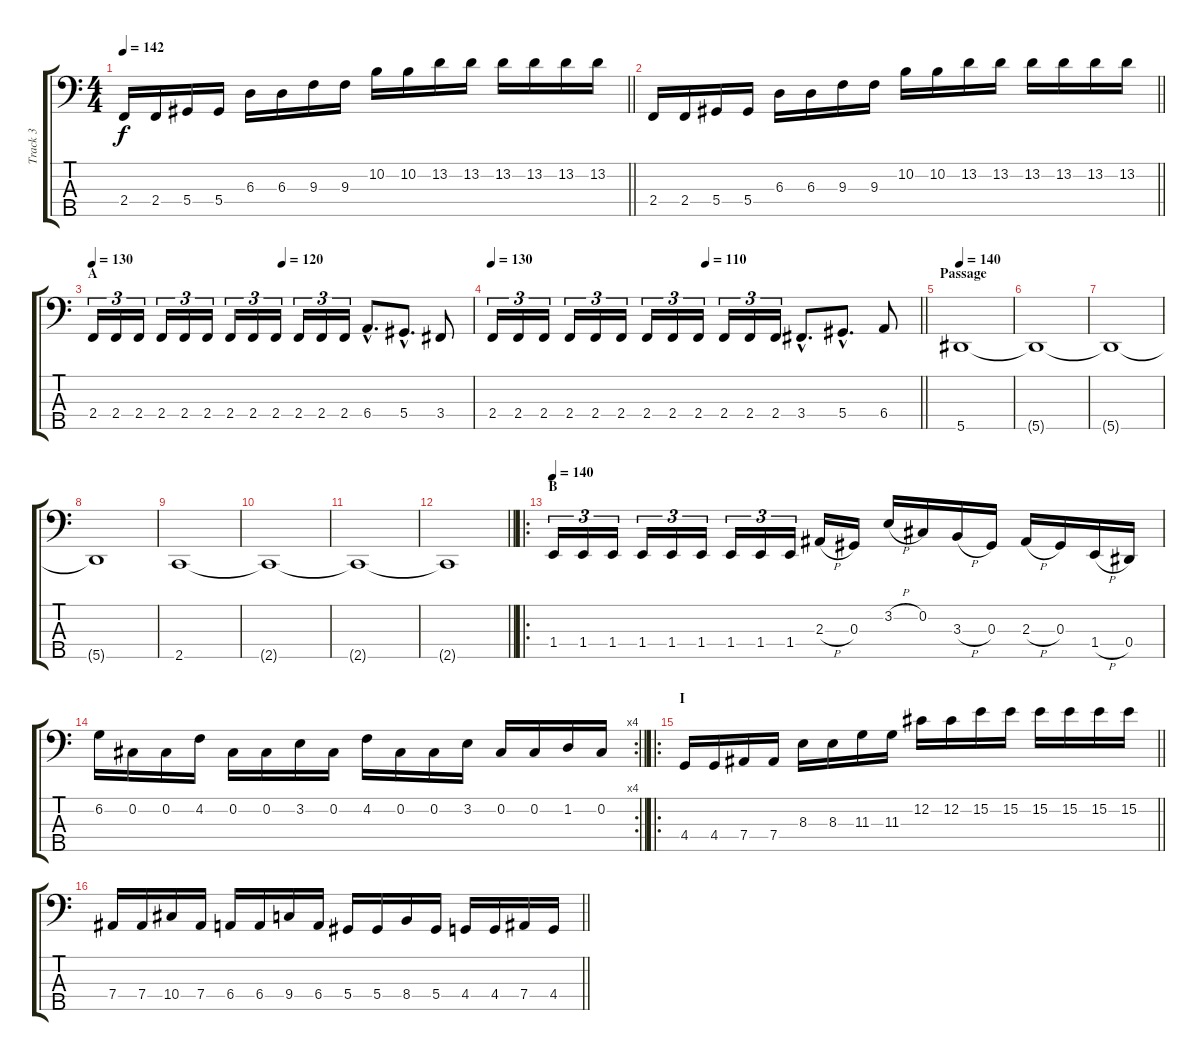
\track ("Track 3" "Track 3") {instrument electricbassfinger}
\staff {score tabs}
\tuning (Gb2 Db2 Ab1 Eb1 Bb0) {hide}
\ts (4 4)
\tempo 142
\clef f4
\barLineRight lightlight
\ks c
2.4.16{dy f} 2.4.16 5.4.16 5.4.16 6.3.16 6.3.16 9.3.16 9.3.16 10.2.16 10.2.16 13.2.16 13.2.16 13.2.16 13.2.16 13.2.16 13.2.16 |
\barLineRight lightlight
2.4.16 2.4.16 5.4.16 5.4.16 6.3.16 6.3.16 9.3.16 9.3.16 10.2.16 10.2.16 13.2.16 13.2.16 13.2.16 13.2.16 13.2.16 13.2.16 |
\section ("" "A")
\tempo 130
\tempo (120 0.5)
2.4.16{tu (3 2)} 2.4.16{tu (3 2)} 2.4.16{tu (3 2)} 2.4.16{tu (3 2)} 2.4.16{tu (3 2)} 2.4.16{tu (3 2)} 2.4.16{tu (3 2)} 2.4.16{tu (3 2)} 2.4.16{tu (3 2)} 2.4.16{tu (3 2)} 2.4.16{tu (3 2)} 2.4.16{tu (3 2)} 6.4{hac}.8{d} 5.4{hac}.8{d} 3.4.8 |
\tempo 130
\tempo (110 0.5)
\barLineRight lightlight
2.4.16{tu (3 2)} 2.4.16{tu (3 2)} 2.4.16{tu (3 2)} 2.4.16{tu (3 2)} 2.4.16{tu (3 2)} 2.4.16{tu (3 2)} 2.4.16{tu (3 2)} 2.4.16{tu (3 2)} 2.4.16{tu (3 2)} 2.4.16{tu (3 2)} 2.4.16{tu (3 2)} 2.4.16{tu (3 2)} 3.4{hac}.8{d} 5.4{hac}.8{d} 6.4.8 |
\section ("" "Passage")
\tempo 140
5.5.1 |
5.5{t}.1 |
5.5{t}.1 |
5.5{t}.1 |
2.5.1 |
2.5{t}.1 |
2.5{t}.1 |
\barLineRight lightlight
2.5{t}.1 |
\ro
\section ("" "B")
\tempo 140
1.4.16{tu (3 2)} 1.4.16{tu (3 2)} 1.4.16{tu (3 2)} 1.4.16{tu (3 2)} 1.4.16{tu (3 2)} 1.4.16{tu (3 2)} 1.4.16{tu (3 2)} 1.4.16{tu (3 2)} 1.4.16{tu (3 2)} 2.3{h}.16 0.3.16 3.2{h}.16 0.2.16 3.3{h}.16 0.3.16 2.3{h}.16 0.3.16 1.4{h}.16 0.4.16 |
\rc 4
\barLineRight lightlight
6.2.16 0.2.16 0.2.16 4.2.16 0.2.16 0.2.16 3.2.16 0.2.16 4.2.16 0.2.16 0.2.16 3.2.16 0.2.16 0.2.16 1.2.16 0.2.16 |
\ro
\section ("" "I")
\barLineRight lightlight
4.4.16 4.4.16 7.4.16 7.4.16 8.3.16 8.3.16 11.3.16 11.3.16 12.2.16 12.2.16 15.2.16 15.2.16 15.2.16 15.2.16 15.2.16 15.2.16 |
\barLineRight lightlight
7.4.16 7.4.16 10.4.16 7.4.16 6.4.16 6.4.16 9.4.16 6.4.16 5.4.16 5.4.16 8.4.16 5.4.16 4.4.16 4.4.16 7.4.16 4.4.16
